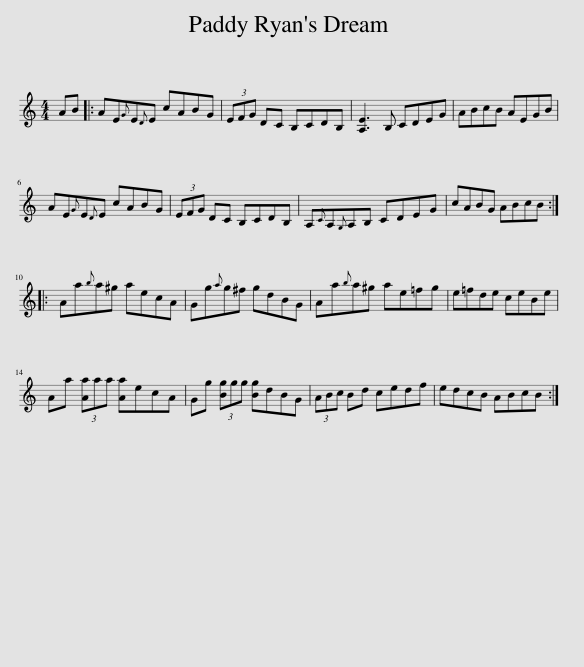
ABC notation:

X:1
L:1/8
M:4/4
I:linebreak $
K:C
V:1 treble
V:1
 AB |: AE{G}E{D}E cABG | (3EFG DC B,CDB, | [A,E]3 B, CDEG | ABcB AEGB |$ %5
 AE{G}E{D}E cABG | (3EFG DC B,CDB, | A,{C}A,{G,}A,B, CDEG | cABG ABcB ::$ Aa{b}a^g aecA | %10
 Gg{a}g^f gdBG | Aa{b}a^g ae=fg | e=fde ceBe |$ Aa (3[Aa]aa [Aa]ecA | Gg (3[Bg]gg [Bg]dBG | %15
 (3ABc Bd cedf | edcB ABcB :| %17
